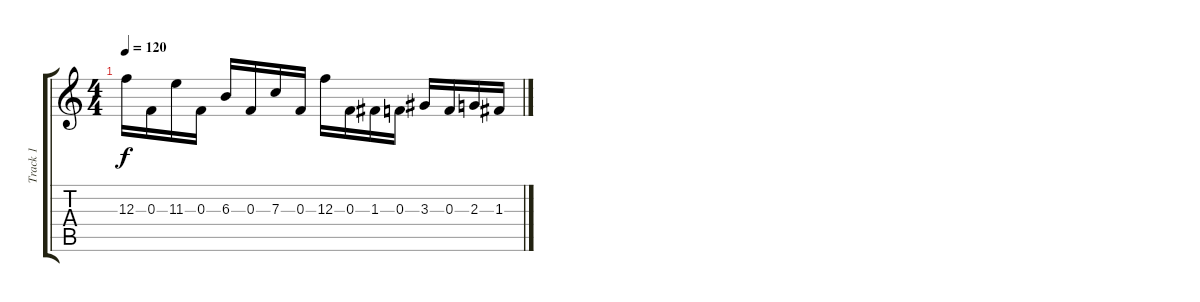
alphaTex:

\track ("Track 1" "Track 1") {instrument distortionguitar}
\staff {score tabs}
\tuning (D4 A3 F3 C3 G2 C2) {hide}
\ts (4 4)
\tempo 120
\clef g2
\ks c
12.3.16{dy f} 0.3.16 11.3.16 0.3.16 6.3.16 0.3.16 7.3.16 0.3.16 12.3.16 0.3.16 1.3.16 0.3.16 3.3.16 0.3.16 2.3.16 1.3.16
